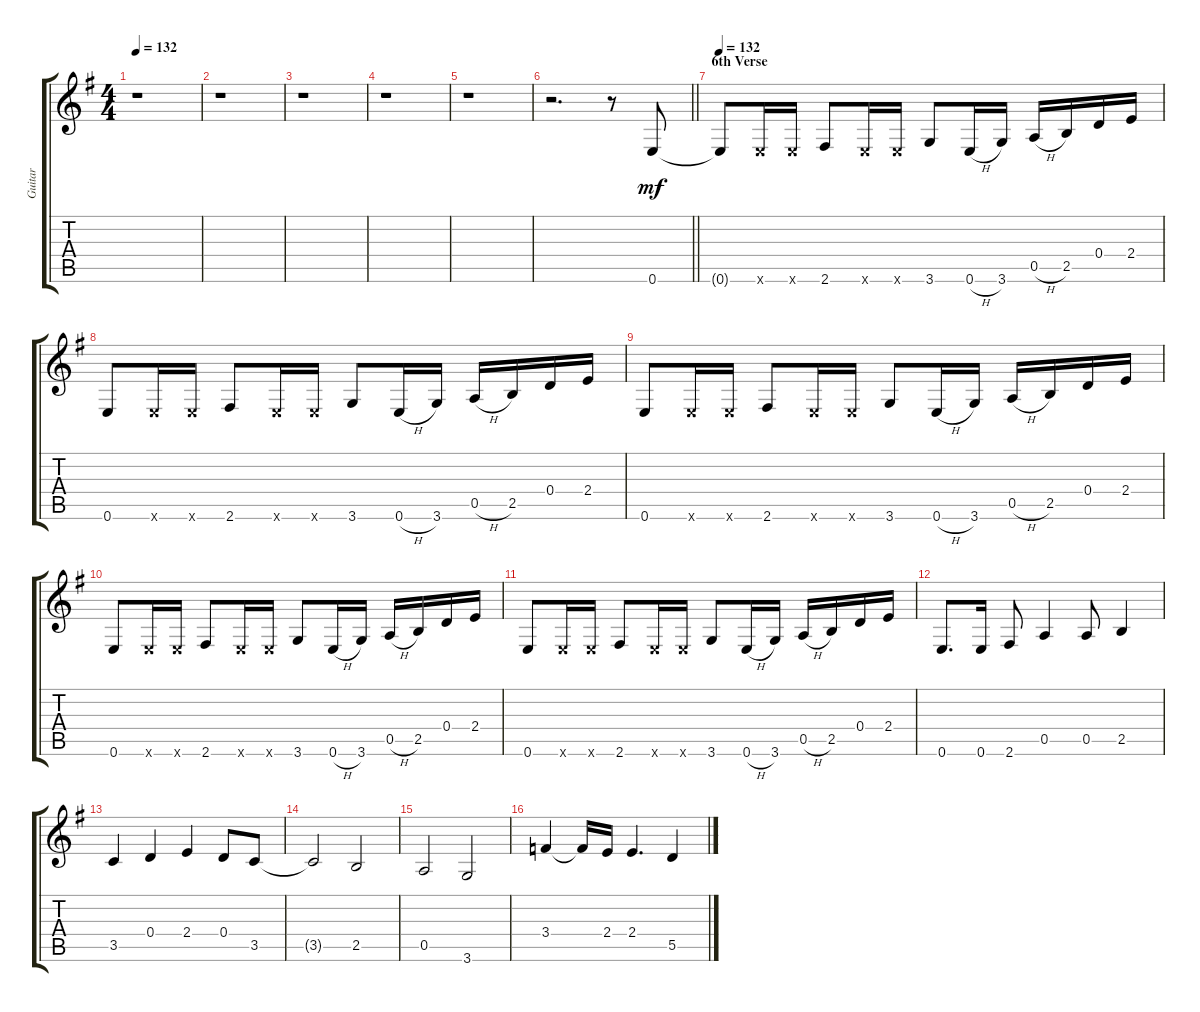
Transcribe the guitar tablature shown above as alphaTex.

\track ("Guitar" "Guitar") {instrument overdrivenguitar}
\staff {score tabs}
\tuning (E4 B3 G3 D3 A2 E2) {hide}
\ts (4 4)
\tempo 132
\clef g2
\ks g
r.1{dy mf} |
r.1 |
r.1 |
r.1 |
r.1 |
\barLineRight lightlight
r.2{d} r.8 0.6.8 |
\section ("" "6th Verse")
\tempo 132
0.6{t}.8 0.6{x}.16 0.6{x}.16 2.6.8 0.6{x}.16 0.6{x}.16 3.6.8 0.6{h}.16 3.6.16 0.5{h}.16 2.5.16 0.4.16 2.4.16 |
0.6.8 0.6{x}.16 0.6{x}.16 2.6.8 0.6{x}.16 0.6{x}.16 3.6.8 0.6{h}.16 3.6.16 0.5{h}.16 2.5.16 0.4.16 2.4.16 |
0.6.8 0.6{x}.16 0.6{x}.16 2.6.8 0.6{x}.16 0.6{x}.16 3.6.8 0.6{h}.16 3.6.16 0.5{h}.16 2.5.16 0.4.16 2.4.16 |
0.6.8 0.6{x}.16 0.6{x}.16 2.6.8 0.6{x}.16 0.6{x}.16 3.6.8 0.6{h}.16 3.6.16 0.5{h}.16 2.5.16 0.4.16 2.4.16 |
0.6.8 0.6{x}.16 0.6{x}.16 2.6.8 0.6{x}.16 0.6{x}.16 3.6.8 0.6{h}.16 3.6.16 0.5{h}.16 2.5.16 0.4.16 2.4.16 |
0.6.8{d} 0.6.16 2.6.8 0.5.4 0.5.8 2.5.4 |
3.5.4 0.4.4 2.4.4 0.4.8 3.5.8 |
3.5{t}.2 2.5.2 |
0.5.2 3.6.2 |
3.4.4 3.4{t}.16 2.4.16 2.4.4{d} 5.5.4
